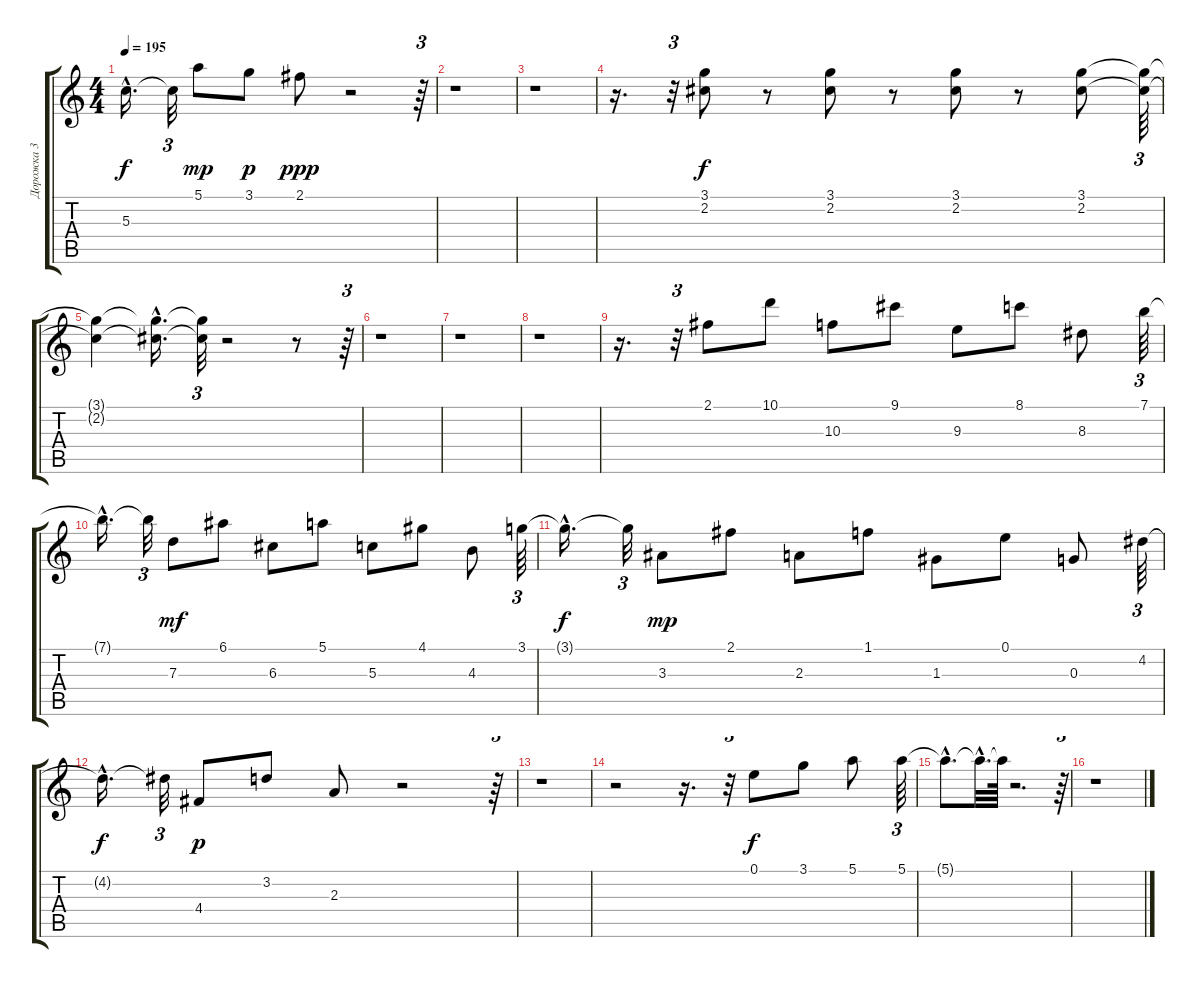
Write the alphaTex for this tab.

\track ("Дорожка 3" "Дорожка 3") {instrument electricguitarmuted}
\staff {score tabs}
\tuning (E4 B3 G3 D3 A2 E2) {hide}
\ts (4 4)
\tempo 195
\clef g2
\ks c
5.3{hac t}.16{d dy f} 5.3{t}.32{tu (3 2)} 5.1.8{dy mp} 3.1.8{dy p} 2.1.8{dy ppp} r.2 r.64{tu (3 2)} |
r.1 |
r.1 |
r.16{d} r.32{tu (3 2)} (3.1 2.2).8{dy f} r.8 (3.1 2.2).8 r.8 (3.1 2.2).8 r.8 (3.1 2.2).8 (3.1{t} 2.2{t}).64{tu (3 2)} |
(3.1{t} 2.2{t}).4 (3.1{hac t} 2.2{hac t}).16{d} (3.1{t} 2.2{t}).32{tu (3 2)} r.2 r.8 r.64{tu (3 2)} |
r.1 |
r.1 |
r.1 |
r.16{d} r.32{tu (3 2)} 2.1.8 10.1.8 10.3.8 9.1.8 9.3.8 8.1.8 8.3.8 7.1.64{tu (3 2)} |
7.1{hac t}.16{d} 7.1{t}.32{tu (3 2)} 7.3.8{dy mf} 6.1.8 6.3.8 5.1.8 5.3.8 4.1.8 4.3.8 3.1.64{tu (3 2)} |
3.1{hac t}.16{d dy f} 3.1{t}.32{tu (3 2)} 3.3.8{dy mp} 2.1.8 2.3.8 1.1.8 1.3.8 0.1.8 0.3.8 4.2.64{tu (3 2)} |
4.2{hac t}.16{d dy f} 4.2{t}.32{tu (3 2)} 4.4.8{dy p} 3.2.8 2.3.8 r.2 r.64{tu (3 2)} |
r.1 |
r.2 r.16{d} r.32{tu (3 2)} 0.1.8{dy f} 3.1.8 5.1.8 5.1.64{tu (3 2)} |
5.1{hac t}.8{d} 5.1{hac t}.32{d} 5.1{t}.64 r.2{d} r.64{tu (3 2)} |
r.1
